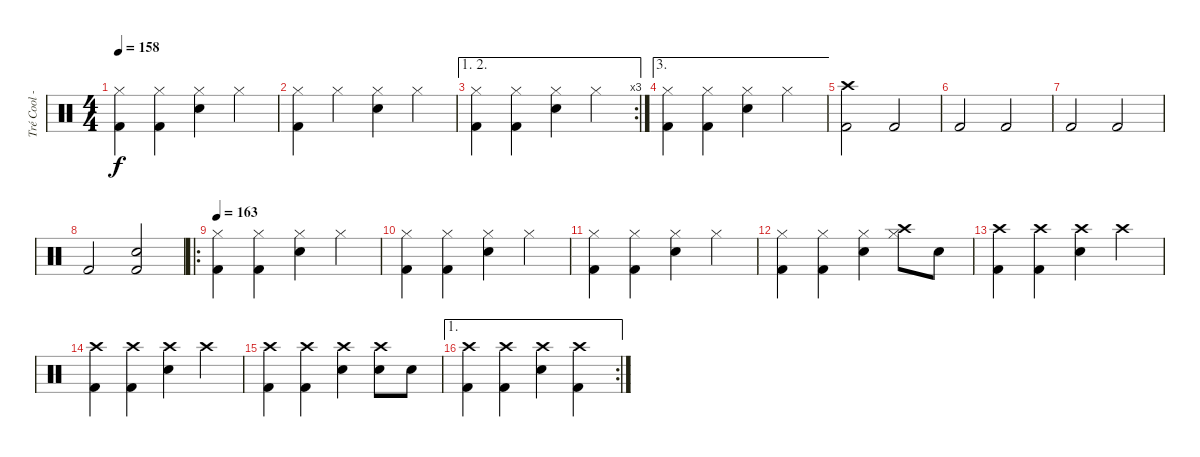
\track ("Tré Cool - Drums" "Tré Cool -") {instrument percussion}
\staff {score}
\articulation defaults
\ts (4 4)
\tempo 158
\clef neutral
\ks c
("Kick (hit) 2" "Hi-Hat (closed)").4{dy f} ("Kick (hit) 2" "Hi-Hat (closed)").4 ("Snare (hit) 2" "Hi-Hat (closed)").4 "Hi-Hat (closed)".4 |
("Kick (hit) 2" "Hi-Hat (closed)").4 "Hi-Hat (closed)".4 ("Snare (hit) 2" "Hi-Hat (closed)").4 "Hi-Hat (closed)".4 |
\ae (1 2)
\rc 3
("Kick (hit) 2" "Hi-Hat (closed)").4 ("Kick (hit) 2" "Hi-Hat (closed)").4 ("Snare (hit) 2" "Hi-Hat (closed)").4 "Hi-Hat (closed)".4 |
\ae 3
("Kick (hit) 2" "Hi-Hat (closed)").4 ("Kick (hit) 2" "Hi-Hat (closed)").4 ("Snare (hit) 2" "Hi-Hat (closed)").4 "Hi-Hat (closed)".4 |
("Crash high (hit)" "Kick (hit) 2").2 "Kick (hit) 2".2 |
"Kick (hit) 2".2 "Kick (hit) 2".2 |
"Kick (hit) 2".2 "Kick (hit) 2".2 |
"Kick (hit) 2".2 ("Snare (hit) 2" "Kick (hit) 2").2 |
\ro
\tempo 163
("Kick (hit) 2" "Hi-Hat (closed)").4 ("Kick (hit) 2" "Hi-Hat (closed)").4 ("Snare (hit) 2" "Hi-Hat (closed)").4 "Hi-Hat (closed)".4 |
("Kick (hit) 2" "Hi-Hat (closed)").4 ("Kick (hit) 2" "Hi-Hat (closed)").4 ("Snare (hit) 2" "Hi-Hat (closed)").4 "Hi-Hat (closed)".4 |
("Kick (hit) 2" "Hi-Hat (closed)").4 ("Kick (hit) 2" "Hi-Hat (closed)").4 ("Snare (hit) 2" "Hi-Hat (closed)").4 "Hi-Hat (closed)".4 |
("Kick (hit) 2" "Hi-Hat (closed)").4 ("Kick (hit) 2" "Hi-Hat (closed)").4 ("Snare (hit) 2" "Hi-Hat (closed)").4 ("Crash high (hit)" "Hi-Hat (closed)").8 "Snare (hit) 2".8 |
("Crash high (hit)" "Kick (hit) 2").4 ("Crash high (hit)" "Kick (hit) 2").4 ("Crash high (hit)" "Snare (hit) 2").4 "Crash high (hit)".4 |
("Crash high (hit)" "Kick (hit) 2").4 ("Crash high (hit)" "Kick (hit) 2").4 ("Crash high (hit)" "Snare (hit) 2").4 "Crash high (hit)".4 |
("Crash high (hit)" "Kick (hit) 2").4 ("Crash high (hit)" "Kick (hit) 2").4 ("Crash high (hit)" "Snare (hit) 2").4 ("Crash high (hit)" "Snare (hit) 2").8 "Snare (hit) 2".8 |
\ae 1
\rc 2
("Crash high (hit)" "Kick (hit) 2").4 ("Crash high (hit)" "Kick (hit) 2").4 ("Crash high (hit)" "Snare (hit) 2").4 ("Crash high (hit)" "Kick (hit) 2").4
